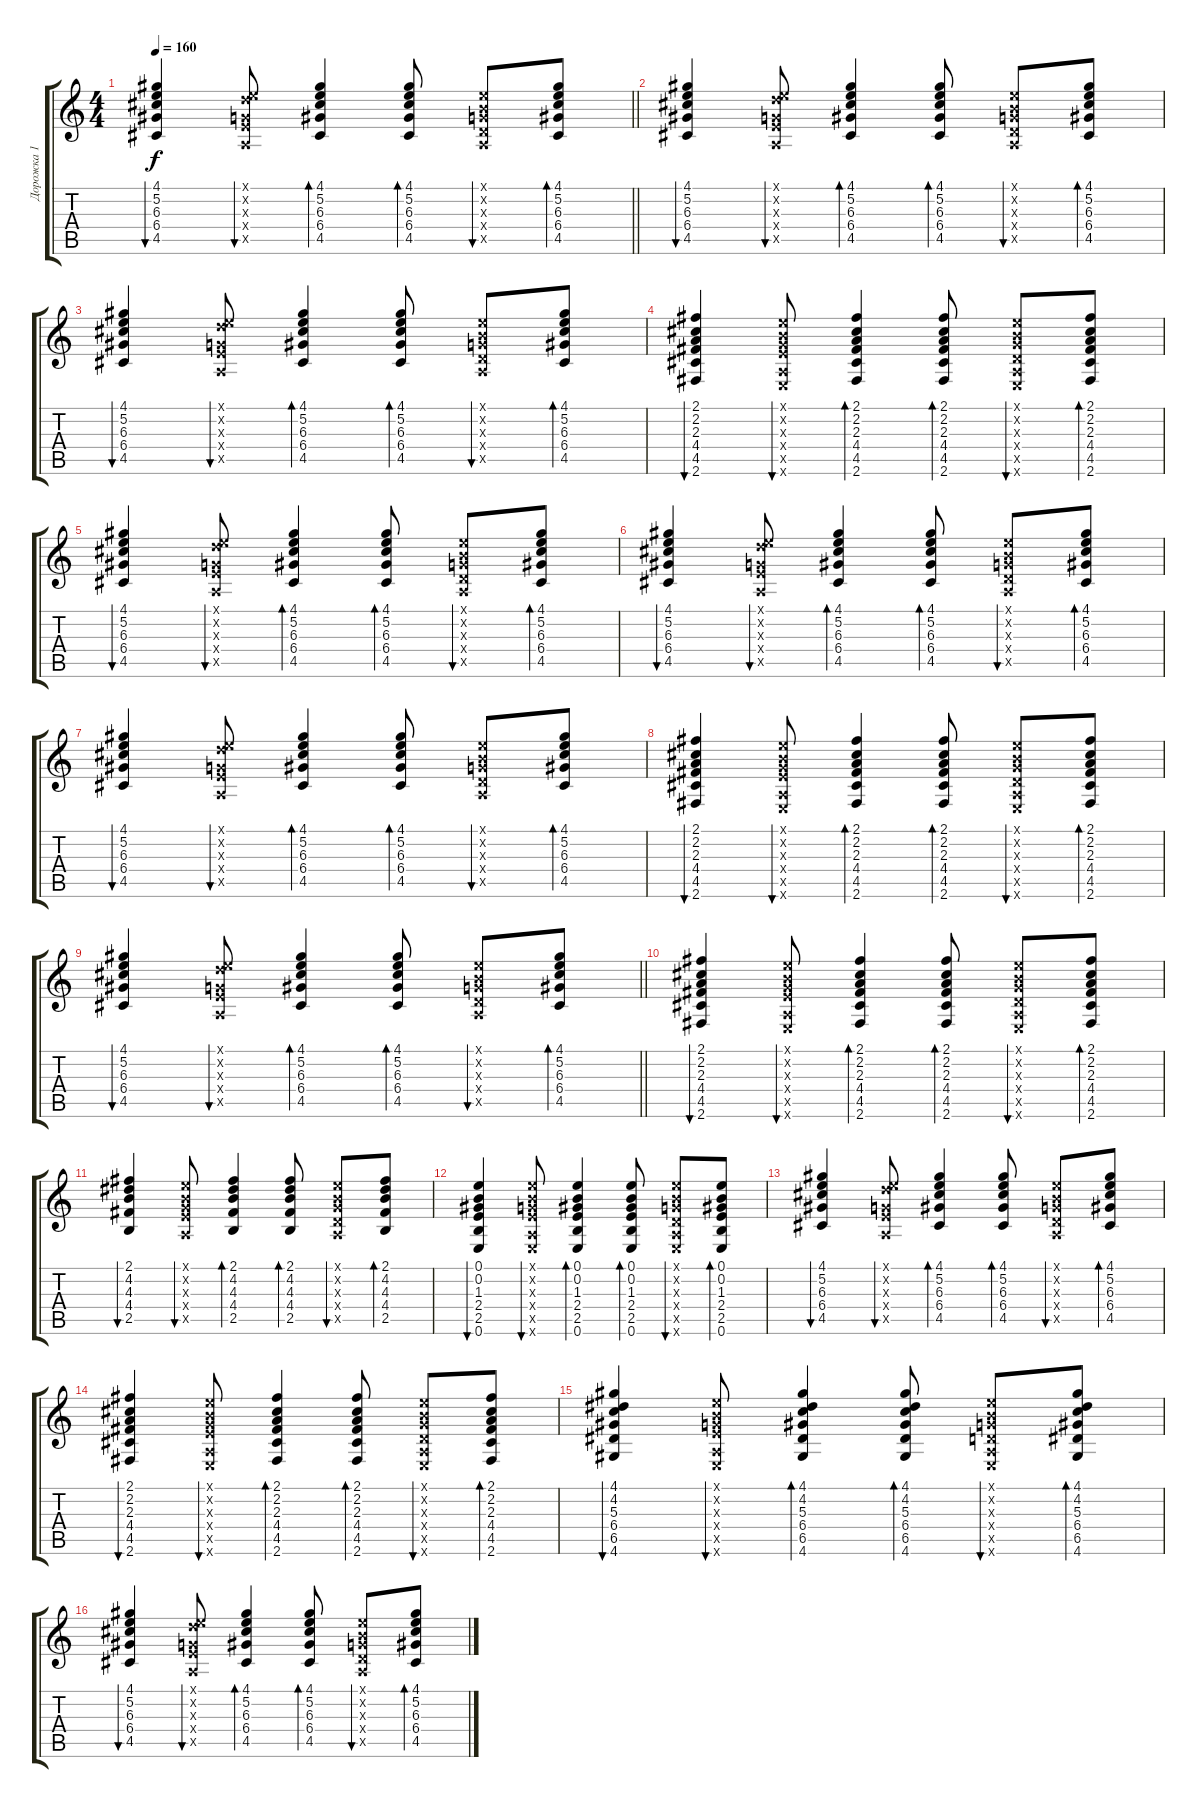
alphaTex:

\track ("Дорожка 1" "Дорожка 1") {instrument acousticguitarsteel}
\staff {score tabs}
\tuning (E4 B3 G3 D3 A2 E2) {hide}
\ts (4 4)
\tempo 160
\clef g2
\barLineRight lightlight
\ks c
(4.1 5.2 6.3 6.4 4.5).4{bu 60 dy f} (0.1{x} 3.2{x} 0.3{x} 2.4{x} 0.5{x}).8{bu 60} (4.1 5.2 6.3 6.4 4.5).4{bd 60} (4.1 5.2 6.3 6.4 4.5).8{bd 60} (0.1{x} 0.2{x} 0.3{x} 0.4{x} 0.5{x}).8{bu 60} (4.1 5.2 6.3 6.4 4.5).8{bd 60} |
(4.1 5.2 6.3 6.4 4.5).4{bu 60} (0.1{x} 3.2{x} 0.3{x} 2.4{x} 0.5{x}).8{bu 60} (4.1 5.2 6.3 6.4 4.5).4{bd 60} (4.1 5.2 6.3 6.4 4.5).8{bd 60} (0.1{x} 0.2{x} 0.3{x} 0.4{x} 0.5{x}).8{bu 60} (4.1 5.2 6.3 6.4 4.5).8{bd 60} |
(4.1 5.2 6.3 6.4 4.5).4{bu 60} (0.1{x} 3.2{x} 0.3{x} 2.4{x} 0.5{x}).8{bu 60} (4.1 5.2 6.3 6.4 4.5).4{bd 60} (4.1 5.2 6.3 6.4 4.5).8{bd 60} (0.1{x} 0.2{x} 0.3{x} 0.4{x} 0.5{x}).8{bu 60} (4.1 5.2 6.3 6.4 4.5).8{bd 60} |
(2.1 2.2 2.3 4.4 4.5 2.6).4{bu 60} (0.1{x} 0.2{x} 0.3{x} 2.4{x} 0.5{x} 0.6{x}).8{bu 60} (2.1 2.2 2.3 4.4 4.5 2.6).4{bd 60} (2.1 2.2 2.3 4.4 4.5 2.6).8{bd 60} (0.1{x} 0.2{x} 0.3{x} 0.4{x} 0.5{x} 0.6{x}).8{bu 60} (2.1 2.2 2.3 4.4 4.5 2.6).8{bd 60} |
(4.1 5.2 6.3 6.4 4.5).4{bu 60} (0.1{x} 3.2{x} 0.3{x} 2.4{x} 0.5{x}).8{bu 60} (4.1 5.2 6.3 6.4 4.5).4{bd 60} (4.1 5.2 6.3 6.4 4.5).8{bd 60} (0.1{x} 0.2{x} 0.3{x} 0.4{x} 0.5{x}).8{bu 60} (4.1 5.2 6.3 6.4 4.5).8{bd 60} |
(4.1 5.2 6.3 6.4 4.5).4{bu 60} (0.1{x} 3.2{x} 0.3{x} 2.4{x} 0.5{x}).8{bu 60} (4.1 5.2 6.3 6.4 4.5).4{bd 60} (4.1 5.2 6.3 6.4 4.5).8{bd 60} (0.1{x} 0.2{x} 0.3{x} 0.4{x} 0.5{x}).8{bu 60} (4.1 5.2 6.3 6.4 4.5).8{bd 60} |
(4.1 5.2 6.3 6.4 4.5).4{bu 60} (0.1{x} 3.2{x} 0.3{x} 2.4{x} 0.5{x}).8{bu 60} (4.1 5.2 6.3 6.4 4.5).4{bd 60} (4.1 5.2 6.3 6.4 4.5).8{bd 60} (0.1{x} 0.2{x} 0.3{x} 0.4{x} 0.5{x}).8{bu 60} (4.1 5.2 6.3 6.4 4.5).8{bd 60} |
(2.1 2.2 2.3 4.4 4.5 2.6).4{bu 60} (0.1{x} 0.2{x} 0.3{x} 2.4{x} 0.5{x} 0.6{x}).8{bu 60} (2.1 2.2 2.3 4.4 4.5 2.6).4{bd 60} (2.1 2.2 2.3 4.4 4.5 2.6).8{bd 60} (0.1{x} 0.2{x} 0.3{x} 0.4{x} 0.5{x} 0.6{x}).8{bu 60} (2.1 2.2 2.3 4.4 4.5 2.6).8{bd 60} |
\barLineRight lightlight
(4.1 5.2 6.3 6.4 4.5).4{bu 60} (0.1{x} 3.2{x} 0.3{x} 2.4{x} 0.5{x}).8{bu 60} (4.1 5.2 6.3 6.4 4.5).4{bd 60} (4.1 5.2 6.3 6.4 4.5).8{bd 60} (0.1{x} 0.2{x} 0.3{x} 0.4{x} 0.5{x}).8{bu 60} (4.1 5.2 6.3 6.4 4.5).8{bd 60} |
(2.1 2.2 2.3 4.4 4.5 2.6).4{bu 60} (0.1{x} 0.2{x} 0.3{x} 2.4{x} 0.5{x} 0.6{x}).8{bu 60} (2.1 2.2 2.3 4.4 4.5 2.6).4{bd 60} (2.1 2.2 2.3 4.4 4.5 2.6).8{bd 60} (0.1{x} 0.2{x} 0.3{x} 0.4{x} 0.5{x} 0.6{x}).8{bu 60} (2.1 2.2 2.3 4.4 4.5 2.6).8{bd 60} |
(2.1 4.2 4.3 4.4 2.5).4{bu 60} (0.1{x} 0.2{x} 0.3{x} 2.4{x} 0.5{x}).8{bu 60} (2.1 4.2 4.3 4.4 2.5).4{bd 60} (2.1 4.2 4.3 4.4 2.5).8{bd 60} (0.1{x} 0.2{x} 0.3{x} 0.4{x} 0.5{x}).8{bu 60} (2.1 4.2 4.3 4.4 2.5).8{bd 60} |
(0.1 0.2 1.3 2.4 2.5 0.6).4{bu 60} (0.1{x} 0.2{x} 0.3{x} 2.4{x} 0.5{x} 0.6{x}).8{bu 60} (0.1 0.2 1.3 2.4 2.5 0.6).4{bd 60} (0.1 0.2 1.3 2.4 2.5 0.6).8{bd 60} (0.1{x} 0.2{x} 0.3{x} 0.4{x} 0.5{x} 0.6{x}).8{bu 60} (0.1 0.2 1.3 2.4 2.5 0.6).8{bd 60} |
(4.1 5.2 6.3 6.4 4.5).4{bu 60} (0.1{x} 3.2{x} 0.3{x} 2.4{x} 0.5{x}).8{bu 60} (4.1 5.2 6.3 6.4 4.5).4{bd 60} (4.1 5.2 6.3 6.4 4.5).8{bd 60} (0.1{x} 0.2{x} 0.3{x} 0.4{x} 0.5{x}).8{bu 60} (4.1 5.2 6.3 6.4 4.5).8{bd 60} |
(2.1 2.2 2.3 4.4 4.5 2.6).4{bu 60} (0.1{x} 0.2{x} 0.3{x} 2.4{x} 0.5{x} 0.6{x}).8{bu 60} (2.1 2.2 2.3 4.4 4.5 2.6).4{bd 60} (2.1 2.2 2.3 4.4 4.5 2.6).8{bd 60} (0.1{x} 0.2{x} 0.3{x} 0.4{x} 0.5{x} 0.6{x}).8{bu 60} (2.1 2.2 2.3 4.4 4.5 2.6).8{bd 60} |
(4.1 4.2 5.3 6.4 6.5 4.6).4{bu 60} (0.1{x} 0.2{x} 0.3{x} 2.4{x} 0.5{x} 0.6{x}).8{bu 60} (4.1 4.2 5.3 6.4 6.5 4.6).4{bd 60} (4.1 4.2 5.3 6.4 6.5 4.6).8{bd 60} (0.1{x} 0.2{x} 0.3{x} 0.4{x} 0.5{x} 0.6{x}).8{bu 60} (4.1 4.2 5.3 6.4 6.5 4.6).8{bd 60} |
(4.1 5.2 6.3 6.4 4.5).4{bu 60} (0.1{x} 3.2{x} 0.3{x} 2.4{x} 0.5{x}).8{bu 60} (4.1 5.2 6.3 6.4 4.5).4{bd 60} (4.1 5.2 6.3 6.4 4.5).8{bd 60} (0.1{x} 0.2{x} 0.3{x} 0.4{x} 0.5{x}).8{bu 60} (4.1 5.2 6.3 6.4 4.5).8{bd 60}
